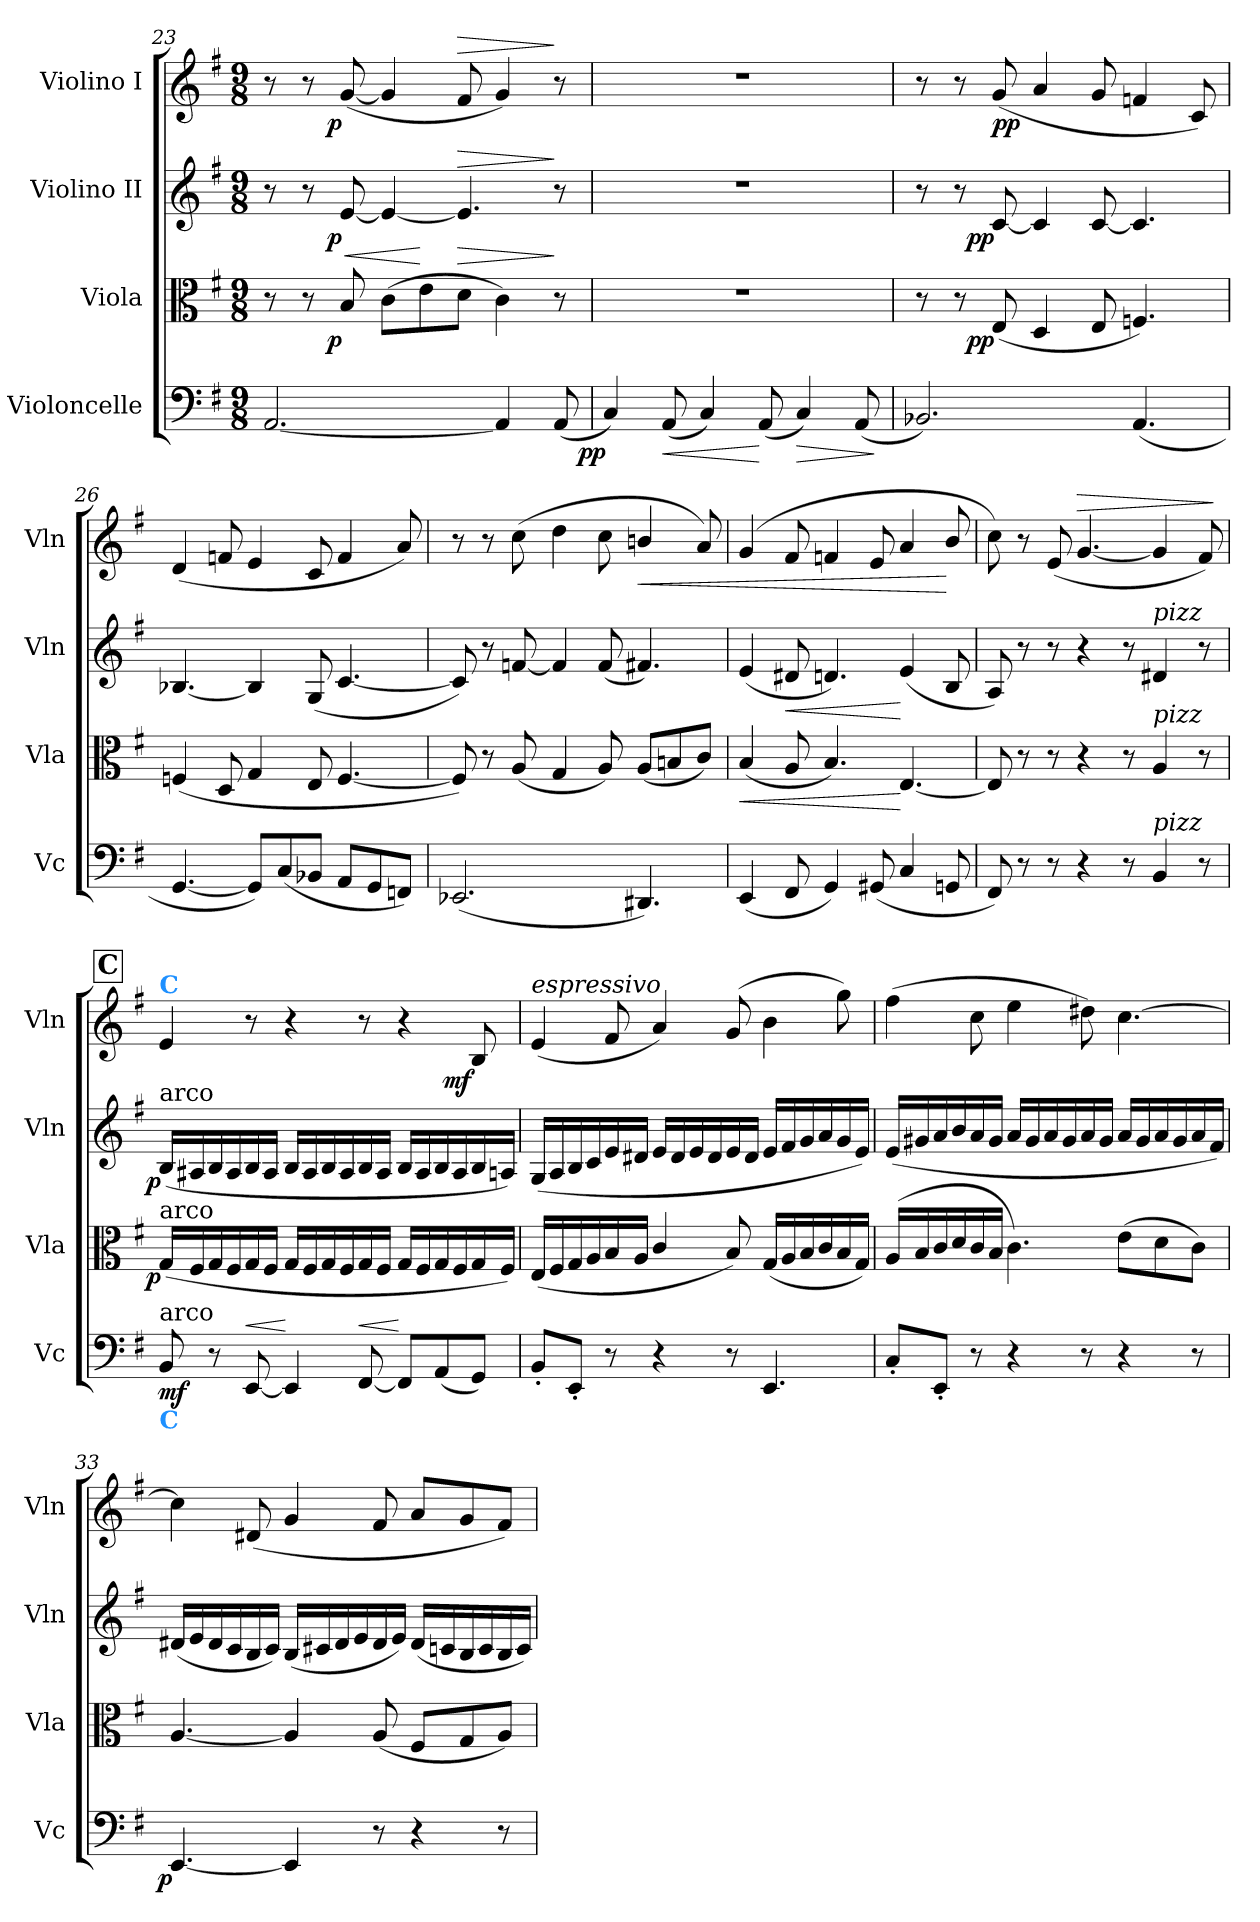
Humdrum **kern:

**kern	**dynam	**kern	**dynam	**kern	**dynam	**kern	**dynam
*part4	*part4	*part3	*part3	*part2	*part2	*part1	*part1
*staff4	*staff4	*staff3	*staff3	*staff2	*staff2	*staff1	*staff1
*I"Violoncelle	*	*I"Viola	*	*I"Violino II	*	*I"Violino I	*
*I'Vc	*	*I'Vla	*	*I'Vln	*	*I'Vln	*
*clefF4	*	*clefC3	*	*clefG2	*	*clefG2	*
*k[f#]	*	*k[f#]	*	*k[f#]	*	*k[f#]	*
*e:	*	*e:	*	*e:	*	*e:	*
*M9/8	*	*M9/8	*	*M9/8	*	*M9/8	*
=23	=23	=23	=23	=23	=23	=23	=23
[2.AA/	.	8r	.	8r	.	8r	.
.	.	8r	.	8r	.	8r	.
!	!	!	!LO:HP:a	!	!	!	!
!	!	!	!LO:DY:n=1:rj	!	!LO:DY:rj	!	!LO:DY:rj
.	.	8B/	< p	[8e/	p	([8g/	p
.	.	(8c\L	.	4e/_	.	4g/]	.
.	.	8e\	[	.	.	.	.
!	!	!	!LO:HP:a	!	!LO:HP:a	!	!LO:HP:a
.	.	8d\J	>	4.e/]	>	8f#/	>
4AA/]	.	4c\)	.	.	.	4g/)	.
(8AA/	.	8r	]	8r	]	8r	]
=24	=24	=24	=24	=24	=24	=24	=24
!	!LO:DY:rj	!	!	!	!	!	!
4C/)	pp	8%9r	.	8%9r	.	8%9r	.
!	!LO:HP:b	!	!	!	!	!	!
(8AA/	<	.	.	.	.	.	.
4C/)	.	.	.	.	.	.	.
(8AA/	[	.	.	.	.	.	.
!	!LO:HP:b	!	!	!	!	!	!
4C/)	>	.	.	.	.	.	.
(8AA/	.	.	.	.	.	.	.
.	]	.	.	.	.	.	.
=25	=25	=25	=25	=25	=25	=25	=25
2.BB-X/)	.	8r	.	8r	.	8r	.
.	.	8r	.	8r	.	8r	.
!	!	!	!LO:DY:rj	!	!LO:DY:rj	!	!
.	.	(8E/	pp	[8c/	pp	(8g/	pp
.	.	4D/	.	4c/]	.	4a/	.
.	.	8E/	.	[8c/	.	8g/	.
(4.AA/	.	4.Fn/)	.	4.c/]	.	4fn/	.
.	.	.	.	.	.	8c/)	.
=26	=26	=26	=26	=26	=26	=26	=26
[4.GG/	.	(4Fn/	.	[4.B-X/	.	(4d/	.
.	.	8D/	.	.	.	8fn/	.
8GG/L])	.	4G/	.	4B-/]	.	4e/	.
(8C/	.	.	.	.	.	.	.
8BB-X/J	.	8E/	.	(8G/	.	8c/	.
8AA/L	.	[4.F/	.	[4.c/	.	4f/	.
8GG/	.	.	.	.	.	.	.
8FFn/J)	.	.	.	.	.	8a/)	.
=27	=27	=27	=27	=27	=27	=27	=27
(2.EE-X/	.	8F/])	.	8c/])	.	8r	.
.	.	8r	.	8r	.	8r	.
.	.	(8A/	.	[8fn/	.	(8cc\	.
.	.	4G/	.	4f/]	.	4dd\	.
.	.	8A/)	.	(8f/	.	8cc\	.
!	!	!	!	!	!	!	!LO:HP:b
4.DD#X/)	.	(8A/L	.	4.f#X/)	.	4bn/	<
.	.	8Bn/	.	.	.	.	.
.	.	8c/J)	.	.	.	8a/)	.
=28	=28	=28	=28	=28	=28	=28	=28
!	!	!	!LO:HP:b	!	!	!	!
(4EE/	.	(4B/	<	(4e/	.	(4g/	.
!	!	!	!	!	!LO:HP:b	!	!
8FF#/	.	8A/	.	8d#X/	<	8f#/	.
4GG/)	.	4.B/)	.	4.dn/)	.	4fn/	.
(8GG#X/	.	.	.	.	.	8e/	.
4C/	.	[4.E/	[	(4e/	[	4a/	.
8GGn/	.	.	.	8B/	.	8b/	[
=29	=29	=29	=29	=29	=29	=29	=29
8FF#/)	.	8E/]	.	8A/)	.	8cc\)	.
8r	.	8r	.	8r	.	8r	.
8r	.	8r	.	8r	.	(8e/	.
!	!	!	!	!	!	!	!LO:HP:a
4r	.	4r	.	4r	.	[4.g/	>
8r	.	8r	.	8r	.	.	.
!	!	!	!	!LO:TX:a:i:t=pizz	!	!	!
!	!	!LO:TX:a:i:t=pizz	!	!	!	!	!
!LO:TX:a:i:t=pizz	!	!	!	!	!	!	!
4BB/	.	4A/	.	4d#X/	.	4g/]	.
8r	.	8r	.	8r	.	8f#/)	.
.	.	.	.	.	.	.	]
!!LO:REH:place=s1:t=C
=30	=30	=30	=30	=30	=30	=30	=30
!	!	!	!	!	!	!LO:TX:a:B:color=dodgerblue:t=C	!
!	!	!	!	!LO:TX:a:t=arco	!	!	!
!	!	!LO:TX:a:t=arco	!	!	!	!	!
!LO:TX:b:B:color=dodgerblue:t=C	!	!	!	!	!	!	!
!LO:TX:a:t=arco	!	!	!	!	!	!	!
!	!	!	!LO:DY:rj	!	!LO:DY:rj	!	!
8BB/	mf	(16G/LL	p	(16B/LL	p	4e/	.
.	.	16F#/	.	16A#X/	.	.	.
8r	.	16G/	.	16B/	.	.	.
.	.	16F#/	.	16A#/	.	.	.
!	!LO:HP:a	!	!	!	!	!	!
[8EE/	<	16G/	.	16B/	.	8r	.
.	.	16F#/JJ	.	16A#/JJ	.	.	.
4EE/]	[	16G/LL	.	16B/LL	.	4r	.
.	.	16F#/	.	16A#/	.	.	.
.	.	16G/	.	16B/	.	.	.
.	.	16F#/	.	16A#/	.	.	.
!	!LO:HP:a	!	!	!	!	!	!
[8FF#/	<	16G/	.	16B/	.	8r	.
.	.	16F#/JJ	.	16A#/JJ	.	.	.
8FF#/L]	[	16G/LL	.	16B/LL	.	4r	.
.	.	16F#/	.	16A#/	.	.	.
(8AA/	.	16G/	.	16B/	.	.	.
.	.	16F#/	.	16A#/	.	.	.
!	!	!	!	!	!	!	!LO:DY:rj
8GG/J)	.	16G/	.	16B/	.	8B/	mf
.	.	16F#/JJ)	.	16An/JJ)	.	.	.
=31	=31	=31	=31	=31	=31	=31	=31
!	!	!	!	!	!	!LO:TX:a:i:t=espressivo	!
8BB'/L	.	(16E/LL	.	(16G/LL	.	(4e/	.
.	.	16F#/	.	16A/	.	.	.
8EE'/J	.	16G/	.	16B/	.	.	.
.	.	16A/	.	16c/	.	.	.
8r	.	16B/	.	16e/	.	8f#/	.
.	.	16A/JJ	.	16d#X/JJ	.	.	.
4r	.	4c/	.	16e/LL	.	4a/)	.
.	.	.	.	16d#/	.	.	.
.	.	.	.	16e/	.	.	.
.	.	.	.	16d#/	.	.	.
8r	.	8B/)	.	16e/	.	(8g/	.
.	.	.	.	16d#/JJ	.	.	.
4.EE/	.	(16G/LL	.	16e/LL	.	4b\	.
.	.	16A/	.	16f#/	.	.	.
.	.	16B/	.	16g/	.	.	.
.	.	16c/	.	16a/	.	.	.
.	.	16B/	.	16g/	.	8gg\)	.
.	.	16G/JJ)	.	16e/JJ)	.	.	.
=32	=32	=32	=32	=32	=32	=32	=32
8C'/L	.	(<16A/LL	.	(16e/LL	.	(4ff#\	.
.	.	16B/	.	16g#X/	.	.	.
8EE'/J	.	16c/	.	16a/	.	.	.
.	.	16d/	.	16b/	.	.	.
8r	.	16c/	.	16a/	.	8cc\	.
.	.	16B/JJ	.	16g#/JJ	.	.	.
4r	.	4.c\)	.	16a/LL	.	4ee\	.
.	.	.	.	16g#/	.	.	.
.	.	.	.	16a/	.	.	.
.	.	.	.	16g#/	.	.	.
8r	.	.	.	16a/	.	8dd#X\)	.
.	.	.	.	16g#/JJ	.	.	.
4r	.	(8e\L	.	16a/LL	.	[4.cc\	.
.	.	.	.	16g#/	.	.	.
.	.	8d\	.	16a/	.	.	.
.	.	.	.	16g#/	.	.	.
8r	.	8c\J)	.	16a/	.	.	.
.	.	.	.	16f#/JJ)	.	.	.
=33	=33	=33	=33	=33	=33	=33	=33
!	!LO:DY:rj	!	!	!	!	!	!
[4.EE/	p	[4.A/	.	(16d#X/LL	.	4cc\]	.
.	.	.	.	16e/	.	.	.
.	.	.	.	16d#/	.	.	.
.	.	.	.	16c/	.	.	.
.	.	.	.	16B/	.	(8d#X/	.
.	.	.	.	16c/JJ)	.	.	.
4EE/]	.	4A/]	.	(16B/LL	.	4g/	.
.	.	.	.	16c#X/	.	.	.
.	.	.	.	16d#/	.	.	.
.	.	.	.	16e/	.	.	.
8r	.	(8A/	.	16d#/	.	8f#/	.
.	.	.	.	16e/JJ)	.	.	.
4r	.	8F#/L	.	(16d#/LL	.	8a/L	.
.	.	.	.	16cn/	.	.	.
.	.	8G/	.	16B/	.	8g/	.
.	.	.	.	16c/	.	.	.
8r	.	8A/J)	.	16B/	.	8f#/J)	.
.	.	.	.	16c/JJ)	.	.	.
=	=	=	=	=	=	=	=
*-	*-	*-	*-	*-	*-	*-	*-
